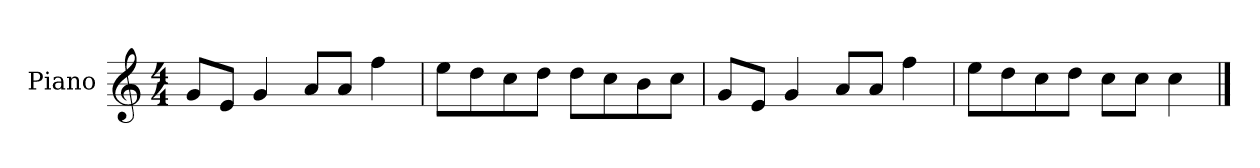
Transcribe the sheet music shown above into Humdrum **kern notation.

**kern
*part1
*staff1
*I"Piano
*I'P-no
*clefG2
*k[]
*M4/4
*MM90
=1
8g/L
8e/J
4g/
8a/L
8a/J
4ff\
=2
8ee\L
8dd\
8cc\
8dd\J
8dd\L
8cc\
8b\
8cc\J
=3
8g/L
8e/J
4g/
8a/L
8a/J
4ff\
=4
8ee\L
8dd\
8cc\
8dd\J
8cc\L
8cc\J
4cc\
==
*-
